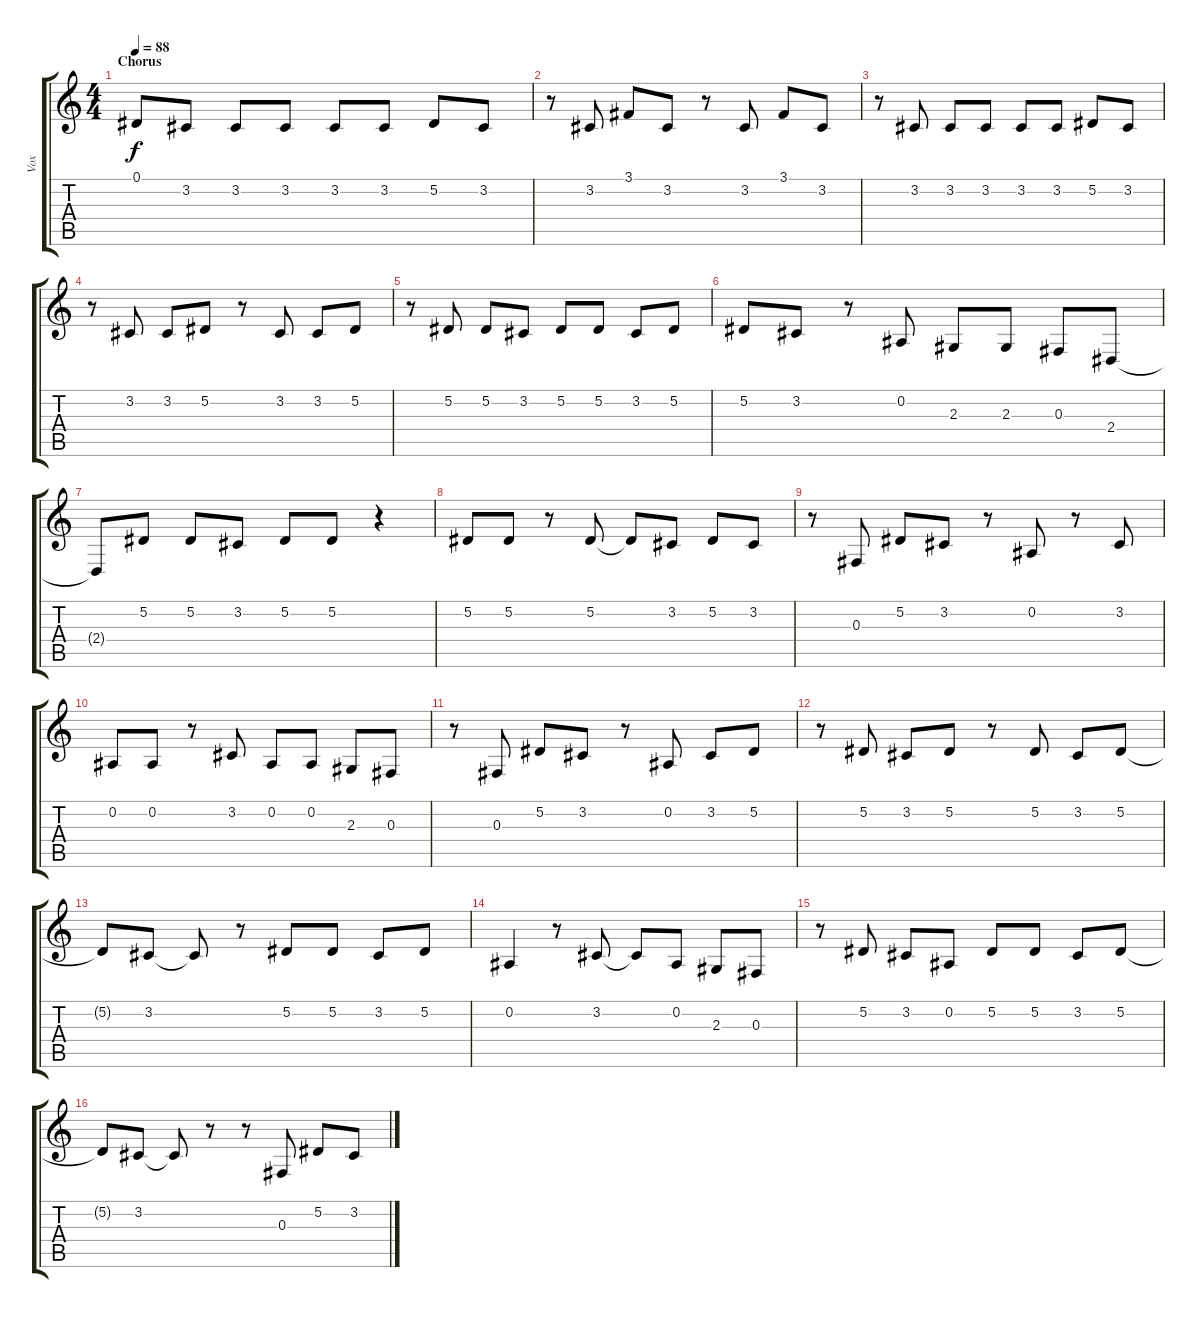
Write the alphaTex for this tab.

\track ("Vox" "Vox") {instrument bassoon}
\staff {score tabs}
\tuning (Eb4 Bb3 Gb3 Db3 Ab2 Eb2) {hide}
\ts (4 4)
\section ("" "Chorus")
\tempo 88
\clef g2
\ks c
0.1{t}.8{dy f} 3.2.8 3.2.8 3.2.8 3.2.8 3.2.8 5.2.8 3.2.8 |
r.8 3.2.8 3.1.8 3.2.8 r.8 3.2.8 3.1.8 3.2.8 |
r.8 3.2.8 3.2.8 3.2.8 3.2.8 3.2.8 5.2.8 3.2.8 |
r.8 3.2.8 3.2.8 5.2.8 r.8 3.2.8 3.2.8 5.2.8 |
r.8 5.2.8 5.2.8 3.2.8 5.2.8 5.2.8 3.2.8 5.2.8 |
5.2.8 3.2.8 r.8 0.2.8 2.3.8 2.3.8 0.3.8 2.4.8 |
2.4{t}.8 5.2.8 5.2.8 3.2.8 5.2.8 5.2.8 r.4 |
5.2.8 5.2.8 r.8 5.2.8 5.2{t}.8 3.2.8 5.2.8 3.2.8 |
r.8 0.3.8 5.2.8 3.2.8 r.8 0.2.8 r.8 3.2.8 |
0.2.8 0.2.8 r.8 3.2.8 0.2.8 0.2.8 2.3.8 0.3.8 |
r.8 0.3.8 5.2.8 3.2.8 r.8 0.2.8 3.2.8 5.2.8 |
r.8 5.2.8 3.2.8 5.2.8 r.8 5.2.8 3.2.8 5.2.8 |
5.2{t}.8 3.2.8 3.2{t}.8 r.8 5.2.8 5.2.8 3.2.8 5.2.8 |
0.2.4 r.8 3.2.8 3.2{t}.8 0.2.8 2.3.8 0.3.8 |
r.8 5.2.8 3.2.8 0.2.8 5.2.8 5.2.8 3.2.8 5.2.8 |
5.2{t}.8 3.2.8 3.2{t}.8 r.8 r.8 0.3.8 5.2.8 3.2.8
